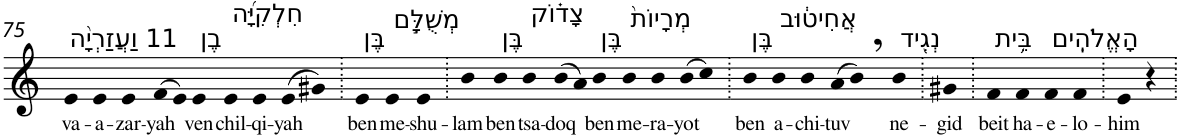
**kern	**text
*part1	*part1
*staff1	*staff1
*I"Piano	*
*I'Pno	*
!!LO:PB:g=z
*clefG2	*
*k[]	*
=75	=75
!LO:TX:a:t=11 וַעֲזַרְיָ֨ה	!
!	!LO:LY:b
4e	va-
!	!LO:LY:b
4e	-a-
!	!LO:LY:b
4e	-zar-
!	!LO:LY:b
(>8f	-yah
8e)	.
!LO:TX:a:t=בֶן	!
!	!LO:LY:b
4e	ven
!LO:TX:a:t=חִלְקִיָּ֜ה	!
!	!LO:LY:b
4e	chil-
!	!LO:LY:b
4e	-qi-
!	!LO:LY:b
(>8e	-yah
8g#X)	.
=76.	=76.
!LO:TX:a:t=בֶּן	!
!	!LO:LY:b
4e	ben
!LO:TX:a:t=מְשֻׁלָּ֣ם	!
!	!LO:LY:b
4e	me-
!	!LO:LY:b
4e	-shu-
=77.	=77.
!	!LO:LY:b
4b	-lam
!LO:TX:a:t=בֶּן	!
!	!LO:LY:b
4b	ben
!LO:TX:a:t=צָד֗וֹק	!
!	!LO:LY:b
4b	tsa-
!	!LO:LY:b
(>8b	-doq
8a)	.
!LO:TX:a:t=בֶּן	!
!	!LO:LY:b
4b	ben
!LO:TX:a:t=מְרָיוֹת֙	!
!	!LO:LY:b
4b	me-
!	!LO:LY:b
4b	-ra-
!	!LO:LY:b
(>8b	-yot
8cc)	.
=78.	=78.
!LO:TX:a:t=בֶּן	!
!	!LO:LY:b
4b	ben
!LO:TX:a:t=אֲחִיט֔וּב	!
!	!LO:LY:b
4b	a-
!	!LO:LY:b
4b	-chi-
!	!LO:LY:b
(>8a	-tuv
8b,)	.
!LO:TX:a:t=נְגִ֖יד	!
!	!LO:LY:b
4b	ne-
=79.	=79.
!	!LO:LY:b
4g#X	-gid
=80.	=80.
!LO:TX:a:t=בֵּ֥ית	!
!	!LO:LY:b
4f	beit
!LO:TX:a:t=הָאֱלֹהִֽים	!
!	!LO:LY:b
4f	ha-
!	!LO:LY:b
4f	-e-
!	!LO:LY:b
4f	-lo-
=81.	=81.
!	!LO:LY:b
4e	-him
4r	.
=.	=.
*-	*-
